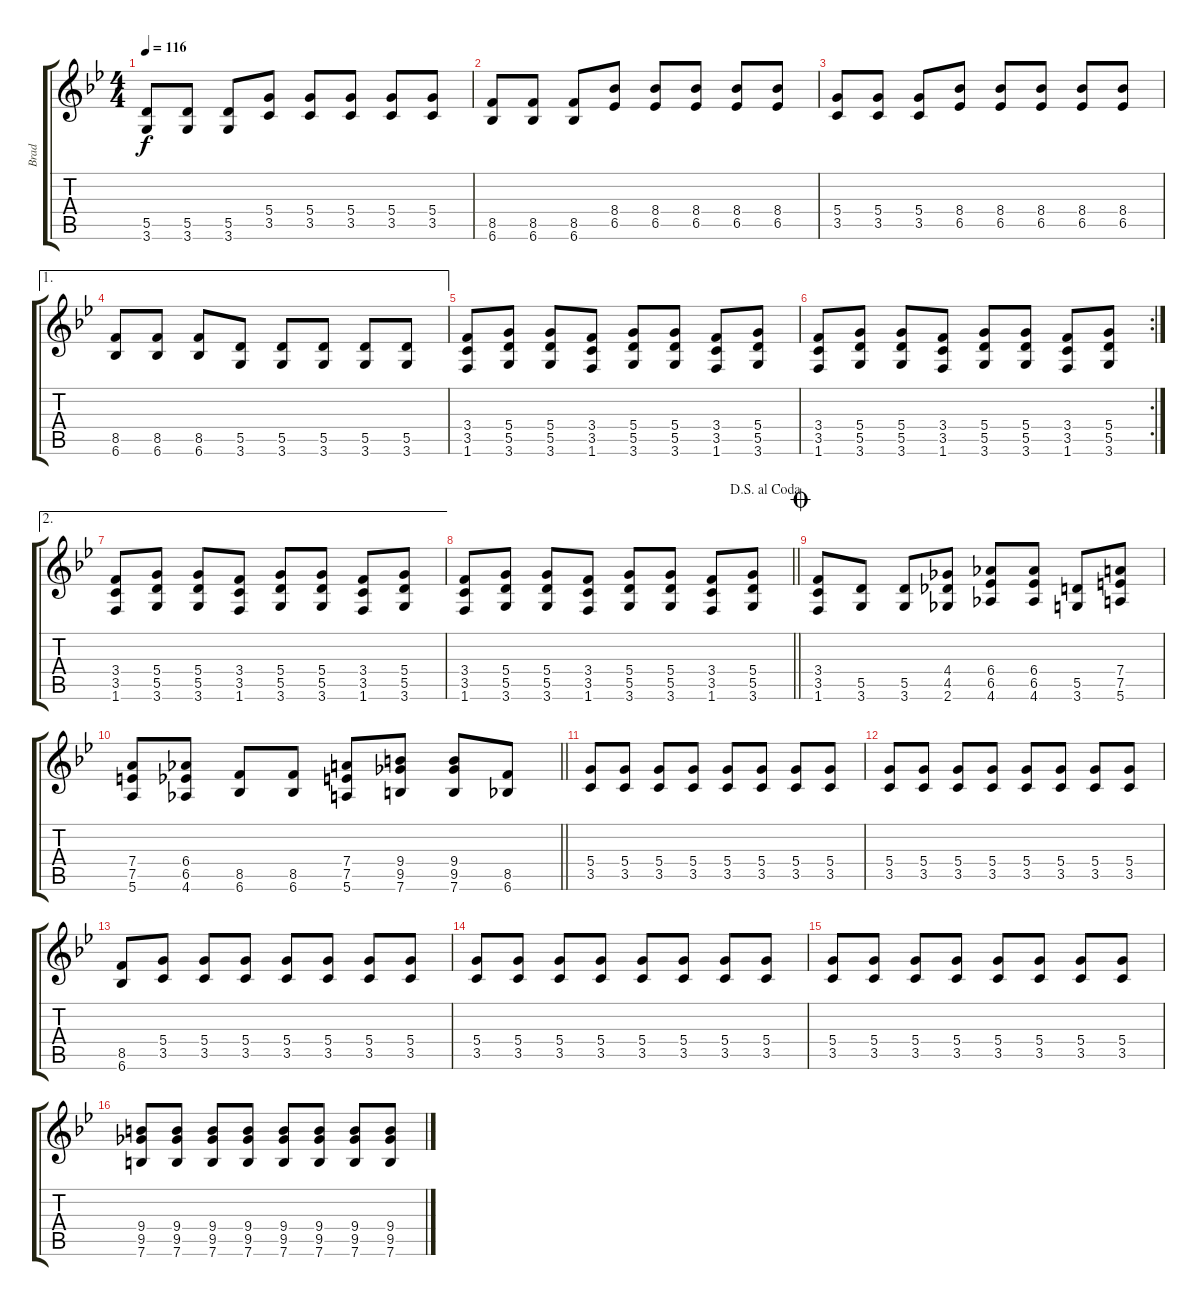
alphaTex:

\track ("Brad" "Brad") {instrument distortionguitar}
\staff {score tabs}
\tuning (E4 B3 G3 D3 A2 E2) {hide}
\ts (4 4)
\tempo 116
\clef g2
\ks bb
(5.5 3.6).8{dy f} (5.5 3.6).8 (5.5 3.6).8 (5.4 3.5).8 (5.4 3.5).8 (5.4 3.5).8 (5.4 3.5).8 (5.4 3.5).8 |
(8.5 6.6).8 (8.5 6.6).8 (8.5 6.6).8 (8.4 6.5).8 (8.4 6.5).8 (8.4 6.5).8 (8.4 6.5).8 (8.4 6.5).8 |
(5.4 3.5).8 (5.4 3.5).8 (5.4 3.5).8 (8.4 6.5).8 (8.4 6.5).8 (8.4 6.5).8 (8.4 6.5).8 (8.4 6.5).8 |
\ae 1
(8.5 6.6).8 (8.5 6.6).8 (8.5 6.6).8 (5.5 3.6).8 (5.5 3.6).8 (5.5 3.6).8 (5.5 3.6).8 (5.5 3.6).8 |
(3.4 3.5 1.6).8 (5.4 5.5 3.6).8 (5.4 5.5 3.6).8 (3.4 3.5 1.6).8 (5.4 5.5 3.6).8 (5.4 5.5 3.6).8 (3.4 3.5 1.6).8 (5.4 5.5 3.6).8 |
\rc 2
(3.4 3.5 1.6).8 (5.4 5.5 3.6).8 (5.4 5.5 3.6).8 (3.4 3.5 1.6).8 (5.4 5.5 3.6).8 (5.4 5.5 3.6).8 (3.4 3.5 1.6).8 (5.4 5.5 3.6).8 |
\ae 2
(3.4 3.5 1.6).8 (5.4 5.5 3.6).8 (5.4 5.5 3.6).8 (3.4 3.5 1.6).8 (5.4 5.5 3.6).8 (5.4 5.5 3.6).8 (3.4 3.5 1.6).8 (5.4 5.5 3.6).8 |
\jump dalsegnoalcoda
\barLineRight lightlight
(3.4 3.5 1.6).8 (5.4 5.5 3.6).8 (5.4 5.5 3.6).8 (3.4 3.5 1.6).8 (5.4 5.5 3.6).8 (5.4 5.5 3.6).8 (3.4 3.5 1.6).8 (5.4 5.5 3.6).8 |
\jump coda
(3.4 3.5 1.6).8 (5.5 3.6).8 (5.5 3.6).8 (4.4 4.5 2.6).8 (6.4 6.5 4.6).8 (6.4 6.5 4.6).8 (5.5 3.6).8 (7.4 7.5 5.6).8 |
\barLineRight lightlight
(7.4 7.5 5.6).8 (6.4 6.5 4.6).8 (8.5 6.6).8 (8.5 6.6).8 (7.4 7.5 5.6).8 (9.4 9.5 7.6).8 (9.4 9.5 7.6).8 (8.5 6.6).8 |
(5.4 3.5).8 (5.4 3.5).8 (5.4 3.5).8 (5.4 3.5).8 (5.4 3.5).8 (5.4 3.5).8 (5.4 3.5).8 (5.4 3.5).8 |
(5.4 3.5).8 (5.4 3.5).8 (5.4 3.5).8 (5.4 3.5).8 (5.4 3.5).8 (5.4 3.5).8 (5.4 3.5).8 (5.4 3.5).8 |
(8.5 6.6).8 (5.4 3.5).8 (5.4 3.5).8 (5.4 3.5).8 (5.4 3.5).8 (5.4 3.5).8 (5.4 3.5).8 (5.4 3.5).8 |
(5.4 3.5).8 (5.4 3.5).8 (5.4 3.5).8 (5.4 3.5).8 (5.4 3.5).8 (5.4 3.5).8 (5.4 3.5).8 (5.4 3.5).8 |
(5.4 3.5).8 (5.4 3.5).8 (5.4 3.5).8 (5.4 3.5).8 (5.4 3.5).8 (5.4 3.5).8 (5.4 3.5).8 (5.4 3.5).8 |
(9.4 9.5 7.6).8 (9.4 9.5 7.6).8 (9.4 9.5 7.6).8 (9.4 9.5 7.6).8 (9.4 9.5 7.6).8 (9.4 9.5 7.6).8 (9.4 9.5 7.6).8 (9.4 9.5 7.6).8
